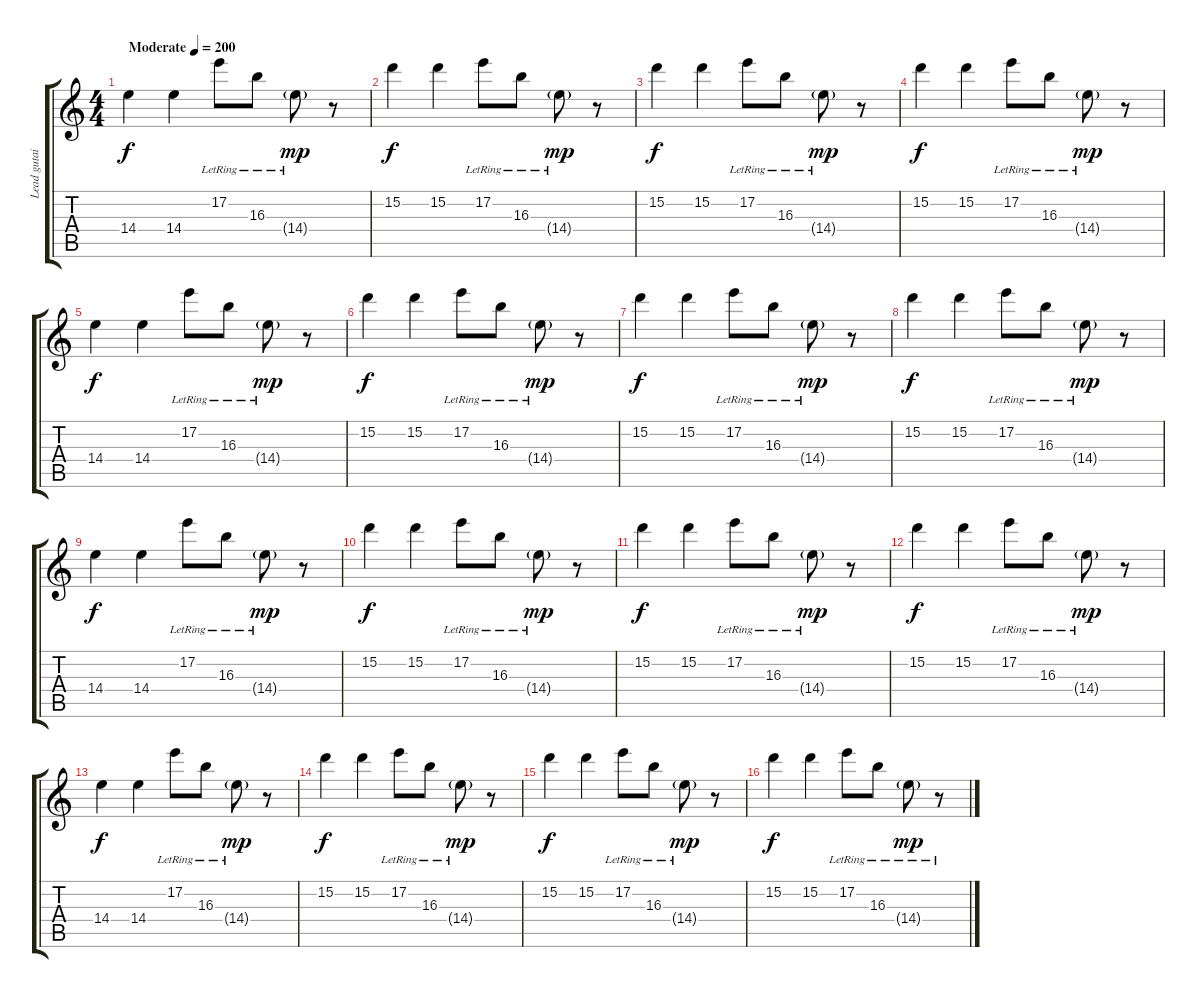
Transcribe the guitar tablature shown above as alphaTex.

\track ("Lead gutair" "Lead gutai") {instrument overdrivenguitar}
\staff {score tabs}
\tuning (E4 B3 G3 D3 A2 D2) {hide}
\ts (4 4)
\tempo (200 "Moderate")
\clef g2
\ks c
14.4.4{dy f instrument overdrivenguitar} 14.4.4 17.2{lr}.8 16.3{lr}.8 14.4{g lr}.8{dy mp} r.8 |
15.2.4{dy f} 15.2.4 17.2{lr}.8 16.3{lr}.8 14.4{g lr}.8{dy mp} r.8 |
15.2.4{dy f} 15.2.4 17.2{lr}.8 16.3{lr}.8 14.4{g lr}.8{dy mp} r.8 |
15.2.4{dy f} 15.2.4 17.2{lr}.8 16.3{lr}.8 14.4{g lr}.8{dy mp} r.8 |
14.4.4{dy f} 14.4.4 17.2{lr}.8 16.3{lr}.8 14.4{g lr}.8{dy mp} r.8 |
15.2.4{dy f} 15.2.4 17.2{lr}.8 16.3{lr}.8 14.4{g lr}.8{dy mp} r.8 |
15.2.4{dy f} 15.2.4 17.2{lr}.8 16.3{lr}.8 14.4{g lr}.8{dy mp} r.8 |
15.2.4{dy f} 15.2.4 17.2{lr}.8 16.3{lr}.8 14.4{g lr}.8{dy mp} r.8 |
14.4.4{dy f} 14.4.4 17.2{lr}.8 16.3{lr}.8 14.4{g lr}.8{dy mp} r.8 |
15.2.4{dy f} 15.2.4 17.2{lr}.8 16.3{lr}.8 14.4{g lr}.8{dy mp} r.8 |
15.2.4{dy f} 15.2.4 17.2{lr}.8 16.3{lr}.8 14.4{g lr}.8{dy mp} r.8 |
15.2.4{dy f} 15.2.4 17.2{lr}.8 16.3{lr}.8 14.4{g lr}.8{dy mp} r.8 |
14.4.4{dy f} 14.4.4 17.2{lr}.8 16.3{lr}.8 14.4{g lr}.8{dy mp} r.8 |
15.2.4{dy f} 15.2.4 17.2{lr}.8 16.3{lr}.8 14.4{g lr}.8{dy mp} r.8 |
15.2.4{dy f} 15.2.4 17.2{lr}.8 16.3{lr}.8 14.4{g lr}.8{dy mp} r.8 |
15.2.4{dy f} 15.2.4 17.2{lr}.8 16.3{lr}.8 14.4{g lr}.8{dy mp} r.8
